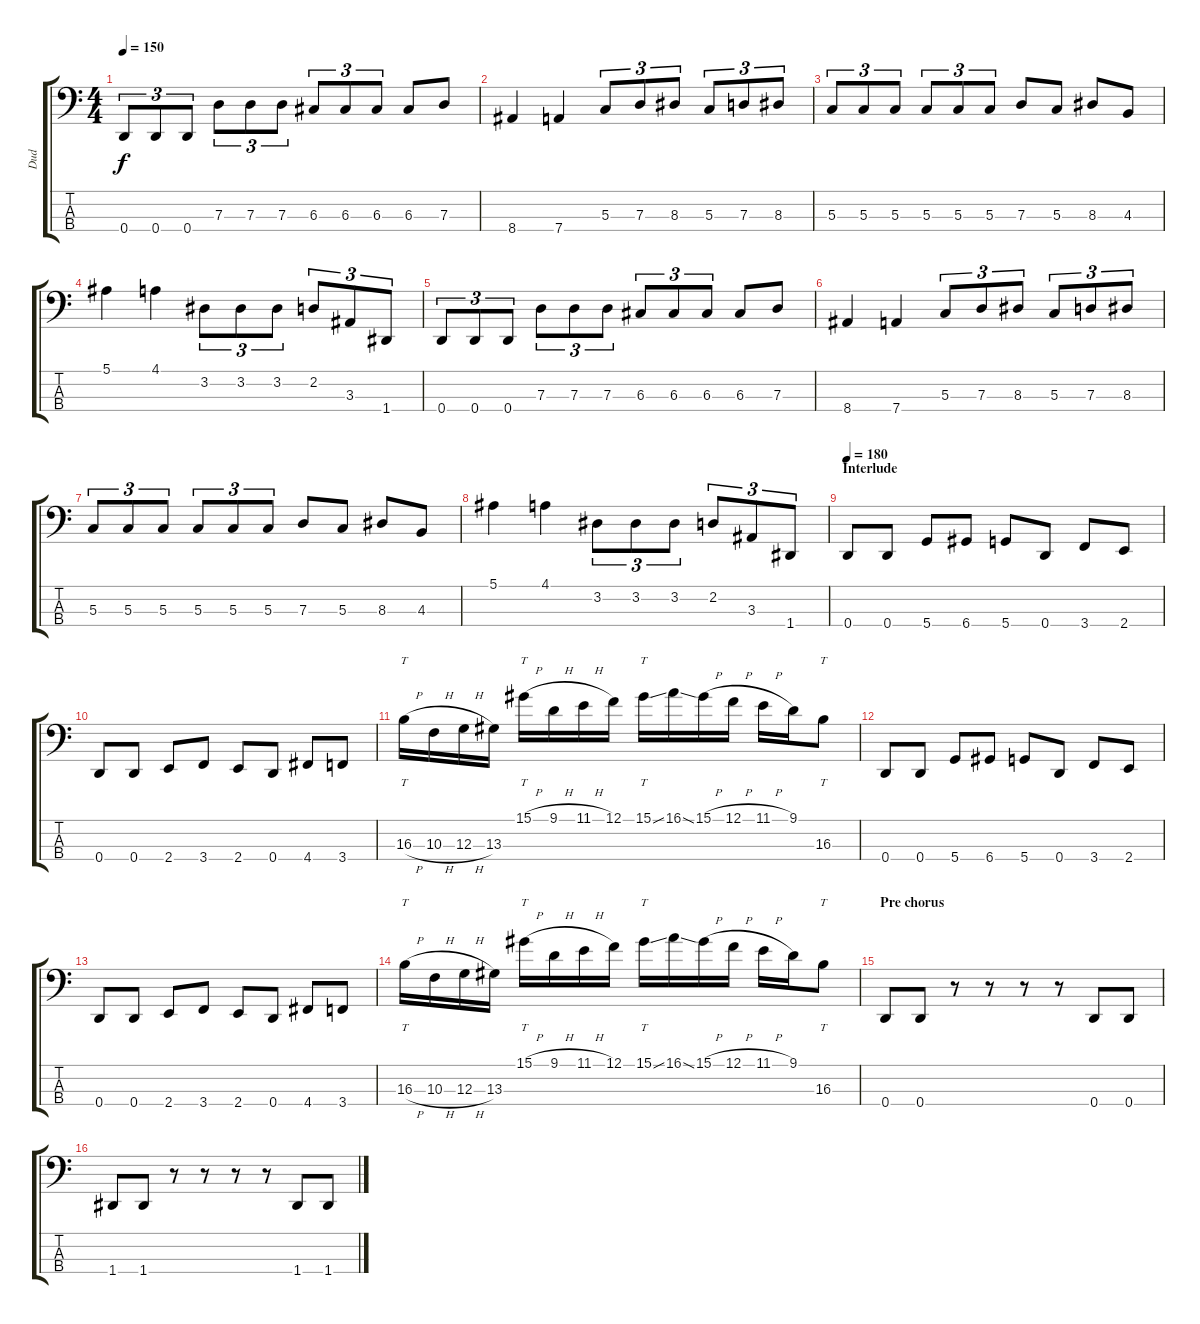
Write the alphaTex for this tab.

\track ("Dud" "Dud") {instrument slapbass1}
\staff {score tabs}
\tuning (F2 C2 G1 D1) {hide}
\ts (4 4)
\tempo 150
\clef f4
\ks c
0.4.8{tu (3 2) dy f} 0.4.8{tu (3 2)} 0.4.8{tu (3 2)} 7.3.8{tu (3 2)} 7.3.8{tu (3 2)} 7.3.8{tu (3 2)} 6.3.8{tu (3 2)} 6.3.8{tu (3 2)} 6.3.8{tu (3 2)} 6.3.8 7.3.8 |
8.4.4 7.4.4 5.3.8{tu (3 2)} 7.3.8{tu (3 2)} 8.3.8{tu (3 2)} 5.3.8{tu (3 2)} 7.3.8{tu (3 2)} 8.3.8{tu (3 2)} |
5.3.8{tu (3 2)} 5.3.8{tu (3 2)} 5.3.8{tu (3 2)} 5.3.8{tu (3 2)} 5.3.8{tu (3 2)} 5.3.8{tu (3 2)} 7.3.8 5.3.8 8.3.8 4.3.8 |
5.1.4 4.1.4 3.2.8{tu (3 2)} 3.2.8{tu (3 2)} 3.2.8{tu (3 2)} 2.2.8{tu (3 2)} 3.3.8{tu (3 2)} 1.4.8{tu (3 2)} |
0.4.8{tu (3 2)} 0.4.8{tu (3 2)} 0.4.8{tu (3 2)} 7.3.8{tu (3 2)} 7.3.8{tu (3 2)} 7.3.8{tu (3 2)} 6.3.8{tu (3 2)} 6.3.8{tu (3 2)} 6.3.8{tu (3 2)} 6.3.8 7.3.8 |
8.4.4 7.4.4 5.3.8{tu (3 2)} 7.3.8{tu (3 2)} 8.3.8{tu (3 2)} 5.3.8{tu (3 2)} 7.3.8{tu (3 2)} 8.3.8{tu (3 2)} |
5.3.8{tu (3 2)} 5.3.8{tu (3 2)} 5.3.8{tu (3 2)} 5.3.8{tu (3 2)} 5.3.8{tu (3 2)} 5.3.8{tu (3 2)} 7.3.8 5.3.8 8.3.8 4.3.8 |
5.1.4 4.1.4 3.2.8{tu (3 2)} 3.2.8{tu (3 2)} 3.2.8{tu (3 2)} 2.2.8{tu (3 2)} 3.3.8{tu (3 2)} 1.4.8{tu (3 2)} |
\section ("" "Interlude")
\tempo 180
0.4.8 0.4.8 5.4.8 6.4.8 5.4.8 0.4.8 3.4.8 2.4.8 |
0.4.8 0.4.8 2.4.8 3.4.8 2.4.8 0.4.8 4.4.8 3.4.8 |
16.3{h}.16{tt} 10.3{h}.16 12.3{h}.16 13.3.16 15.1{h}.16{tt} 9.1{h}.16 11.1{h}.16 12.1.16 15.1{ss}.16{tt} 16.1{ss}.16 15.1{h}.16 12.1{h}.16 11.1{h}.16 9.1.16 16.3.8{tt} |
0.4.8 0.4.8 5.4.8 6.4.8 5.4.8 0.4.8 3.4.8 2.4.8 |
0.4.8 0.4.8 2.4.8 3.4.8 2.4.8 0.4.8 4.4.8 3.4.8 |
16.3{h}.16{tt} 10.3{h}.16 12.3{h}.16 13.3.16 15.1{h}.16{tt} 9.1{h}.16 11.1{h}.16 12.1.16 15.1{ss}.16{tt} 16.1{ss}.16 15.1{h}.16 12.1{h}.16 11.1{h}.16 9.1.16 16.3.8{tt} |
\section ("" "Pre chorus")
0.4.8 0.4.8 r.8 r.8 r.8 r.8 0.4.8 0.4.8 |
1.4.8 1.4.8 r.8 r.8 r.8 r.8 1.4.8 1.4.8
